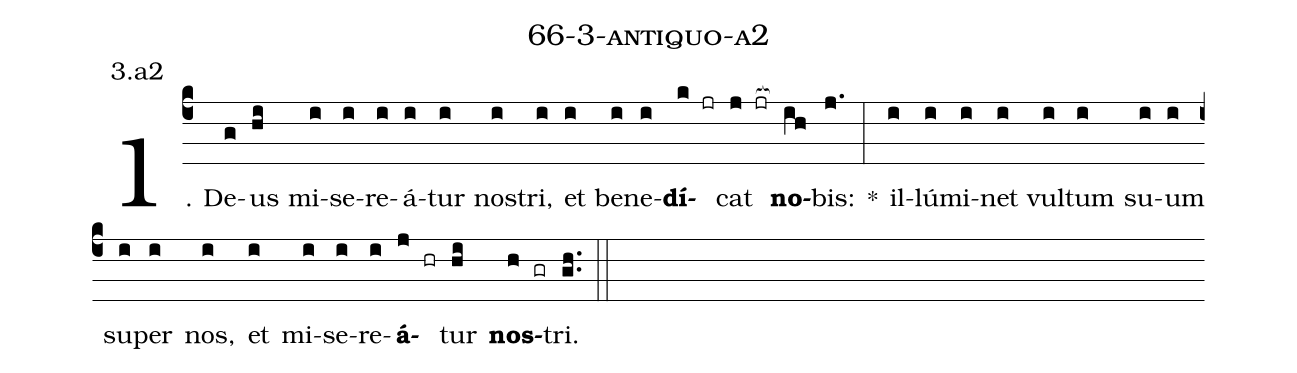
name: 66-3-antiquo-a2;
annotation: 3.a2;
%%
(c4)1. De(g)us(hi) mi(i)se(i)re(i)á(i)tur(i) nos(i)tri,(i) et(i) be(i)ne(i)<b>dí</b>(k jr)cat(j jr[ocb:1{]) <b>no</b>(ih[ocb:0}])bis:(j.) *(:) il(i)lú(i)mi(i)net(i) vul(i)tum(i) su(i)um(i) su(i)per(i) nos,(i) et(i) mi(i)se(i)re(i)<b>á</b>(j hr)tur(hi) <b>nos</b>(h gr)tri.(gh..) (::)
